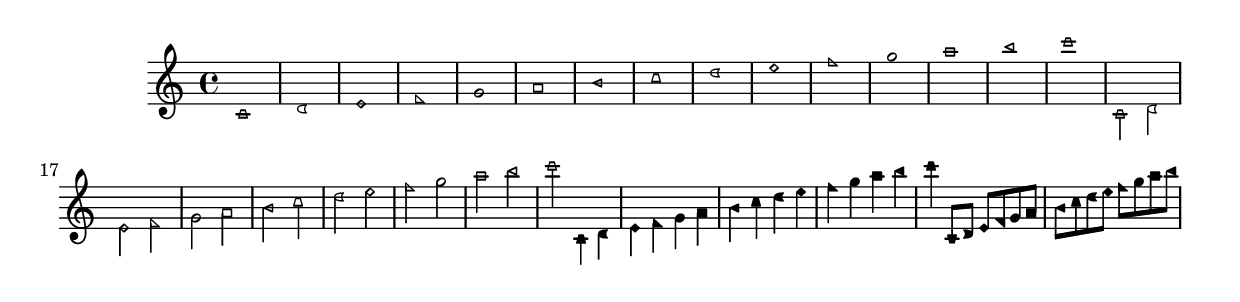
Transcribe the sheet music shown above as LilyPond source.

\header {

  texidoc = "Notes can be set in the Walker (Christian Harmony) style."

}
\version "2.14.0"

\relative c' {
  \key c \major
  \walkerHeads
  \stemDown
  c1 d e f g a b c d e f g a b c
  c,,2 d e f g a b c d e f g a b c
  c,,4 d e f g a b c d e f g a b c
  \stemUp % We need to manually raise the stem for low flagged notes
  c,,8 d e f g a
  \stemDown % Put it back down for the higher notes
  b c d e f g a b
}

